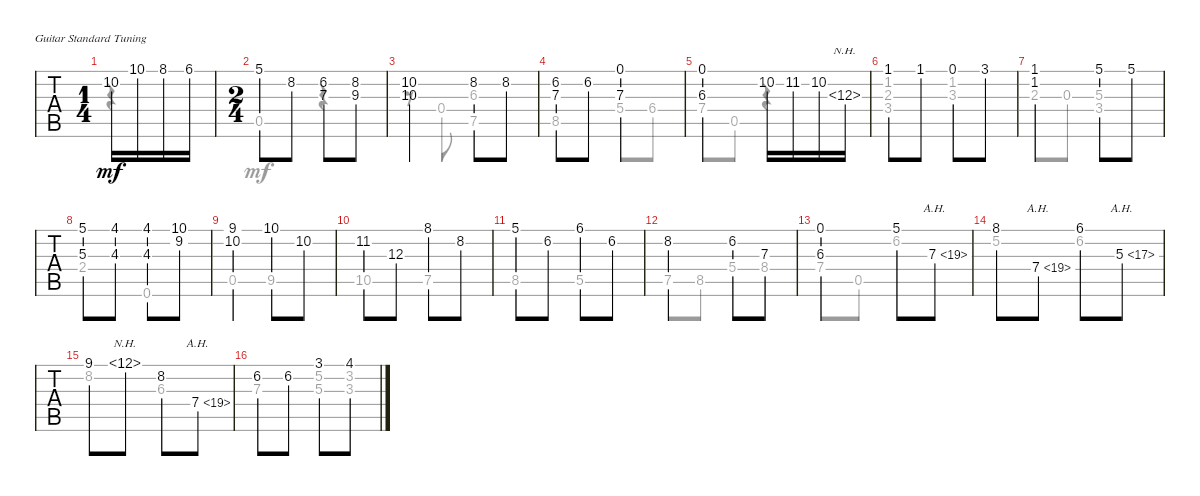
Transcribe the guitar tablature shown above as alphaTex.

\bracketExtendMode groupsimilarinstruments
\singleTrackTrackNamePolicy hidden
\multiTrackTrackNamePolicy hidden
\firstSystemTrackNameOrientation horizontal
\otherSystemsTrackNameOrientation horizontal
\track ("Prelude in D minor" "Prelude in") {instrument acousticguitarnylon}
\staff {tabs}
\tuning (E4 B3 G3 D3 A2 E2)
\voice
\ts (1 4)
\tempo (108 hide)
\clef g2
\ks f
10.2.16{dy mf instrument acousticguitarnylon} 10.1.16 8.1.16 6.1.16 |
\ts (2 4)
5.1.8 8.2.8 (6.2 7.3).8 (8.2 9.3).8 |
(10.2 10.3).4 8.2.8 8.2.8 |
(6.2 7.3).8 6.2.8 (0.1 7.3).4 |
(0.1 6.3).4 10.2.16 11.2.16 10.2.16 12.3{nh}.16 |
1.1.8 1.1.8 0.1.8 3.1.8 |
(1.1 1.2).4 5.1.8 5.1.8 |
(5.1 5.3).8 (4.1 4.3).8 (4.1 4.3).8 (10.1 9.2).8 |
(9.1 10.2).4 10.1.8 10.2.8 |
11.2.8 12.3.8 8.1.8 8.2.8 |
5.1.8 6.2.8 6.1.8 6.2.8 |
8.2.4 6.2.8 7.3.8 |
(0.1 6.3).4 5.1.8 7.3{ah 12}.8 |
8.1.8 7.4{ah 12}.8 6.1.8 5.3{ah 12}.8 |
9.1.8 12.1{nh}.8 8.2.8 7.4{ah 12}.8 |
6.2.8 6.2.8 3.1.8 4.1.8
\voice
\clef g2
\ottava regular
\simile none
\ks f
r.4{dy mf} |
0.5.4 r.4 |
r.8 0.4.8 (6.3 7.5).4 |
8.5.4 5.4.8 6.4.8 |
7.4.8 0.5.8 r.4 |
(1.2 2.3 3.4).4 (1.2 3.3).4 |
2.3.8 0.3.8 (5.3 3.4).4 |
2.4.4 0.6.4 |
0.5.4 9.5.4 |
10.5.4 7.5.4 |
8.5.4 5.5.4 |
7.5.8 8.5.8 5.4.8 8.4.8 |
7.4.8 0.5.8 6.2.4 |
5.2.4 6.2.4 |
8.2.4 6.3.4 |
7.3.4 (5.2 5.3).8 (3.2 3.3).8
